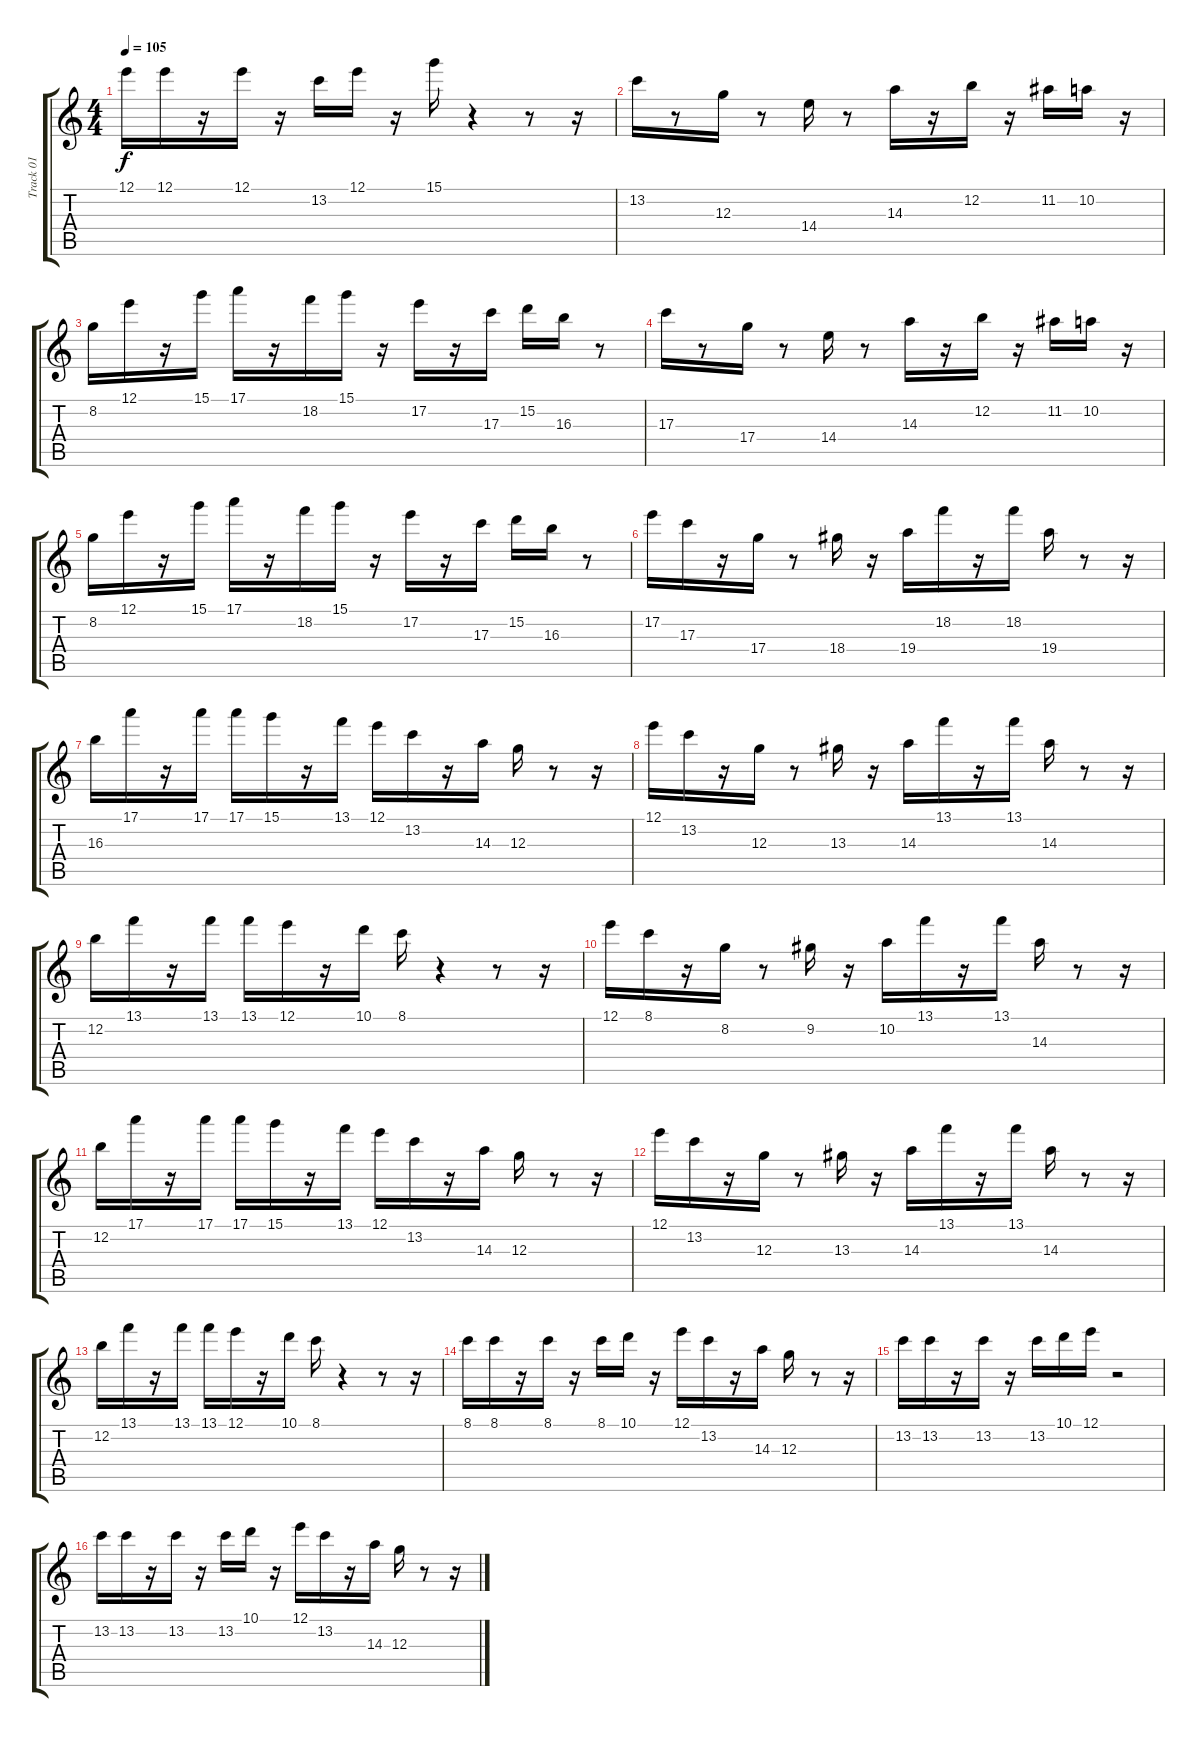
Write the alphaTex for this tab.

\track ("Track 01" "Track 01") {instrument overdrivenguitar}
\staff {score tabs}
\tuning (E4 B3 G3 D3 A2 E2) {hide}
\ts (4 4)
\tempo 105
\clef g2
\ks c
12.1.16{dy f} 12.1.16 r.16 12.1.16 r.16 13.2.16 12.1.16 r.16 15.1.16 r.4 r.8 r.16 |
13.2.16 r.8 12.3.16 r.8 14.4.16 r.8 14.3.16 r.16 12.2.16 r.16 11.2.16 10.2.16 r.16 |
8.2.16 12.1.16 r.16 15.1.16 17.1.16 r.16 18.2.16 15.1.16 r.16 17.2.16 r.16 17.3.16 15.2.16 16.3.16 r.8 |
17.3.16 r.8 17.4.16 r.8 14.4.16 r.8 14.3.16 r.16 12.2.16 r.16 11.2.16 10.2.16 r.16 |
8.2.16 12.1.16 r.16 15.1.16 17.1.16 r.16 18.2.16 15.1.16 r.16 17.2.16 r.16 17.3.16 15.2.16 16.3.16 r.8 |
17.2.16 17.3.16 r.16 17.4.16 r.8 18.4.16 r.16 19.4.16 18.2.16 r.16 18.2.16 19.4.16 r.8 r.16 |
16.3.16 17.1.16 r.16 17.1.16 17.1.16 15.1.16 r.16 13.1.16 12.1.16 13.2.16 r.16 14.3.16 12.3.16 r.8 r.16 |
12.1.16 13.2.16 r.16 12.3.16 r.8 13.3.16 r.16 14.3.16 13.1.16 r.16 13.1.16 14.3.16 r.8 r.16 |
12.2.16 13.1.16 r.16 13.1.16 13.1.16 12.1.16 r.16 10.1.16 8.1.16 r.4 r.8 r.16 |
12.1.16 8.1.16 r.16 8.2.16 r.8 9.2.16 r.16 10.2.16 13.1.16 r.16 13.1.16 14.3.16 r.8 r.16 |
12.2.16 17.1.16 r.16 17.1.16 17.1.16 15.1.16 r.16 13.1.16 12.1.16 13.2.16 r.16 14.3.16 12.3.16 r.8 r.16 |
12.1.16 13.2.16 r.16 12.3.16 r.8 13.3.16 r.16 14.3.16 13.1.16 r.16 13.1.16 14.3.16 r.8 r.16 |
12.2.16 13.1.16 r.16 13.1.16 13.1.16 12.1.16 r.16 10.1.16 8.1.16 r.4 r.8 r.16 |
8.1.16 8.1.16 r.16 8.1.16 r.16 8.1.16 10.1.16 r.16 12.1.16 13.2.16 r.16 14.3.16 12.3.16 r.8 r.16 |
13.2.16 13.2.16 r.16 13.2.16 r.16 13.2.16 10.1.16 12.1.16 r.2 |
13.2.16 13.2.16 r.16 13.2.16 r.16 13.2.16 10.1.16 r.16 12.1.16 13.2.16 r.16 14.3.16 12.3.16 r.8 r.16
